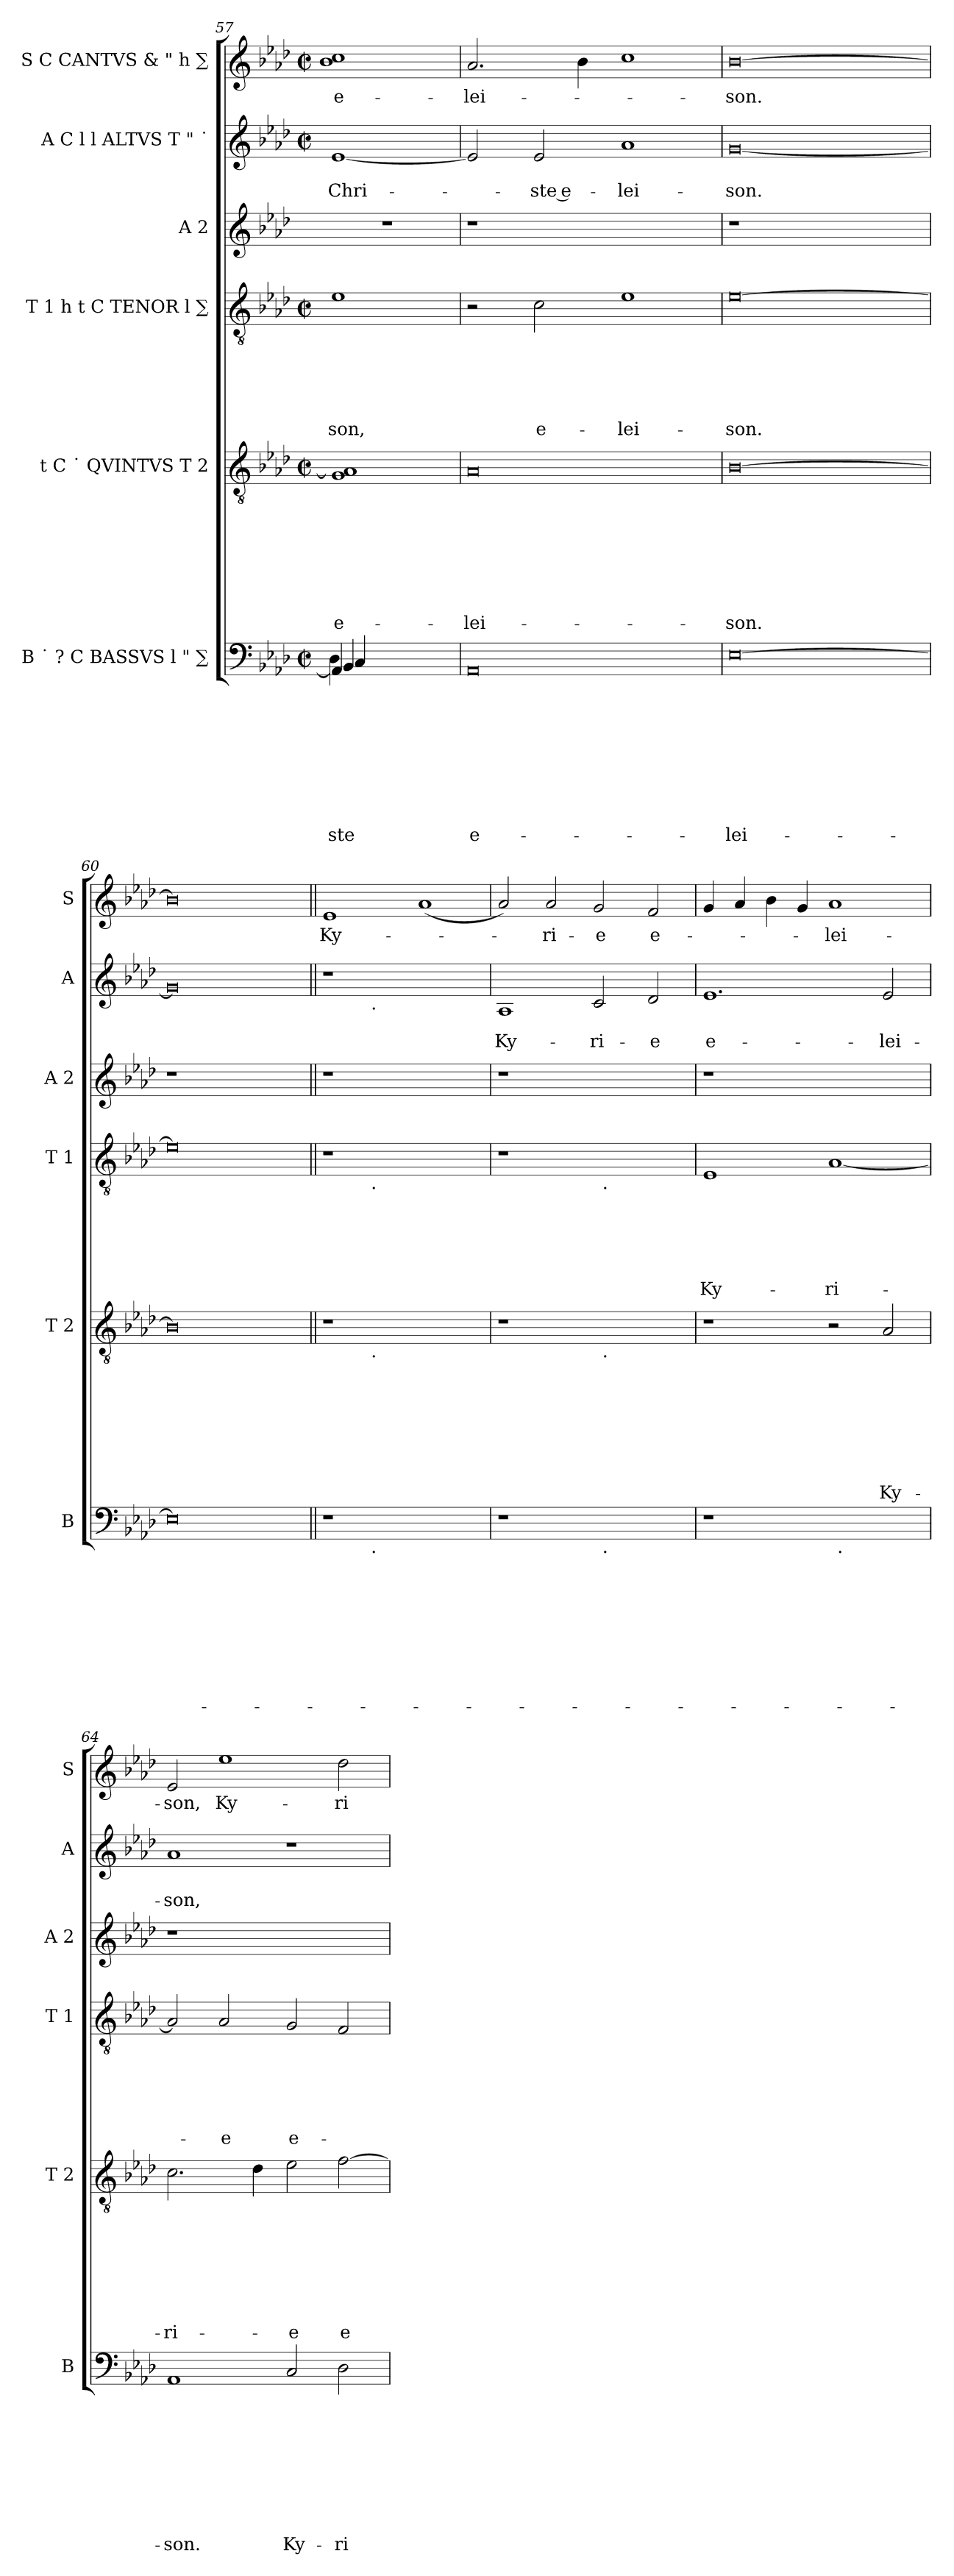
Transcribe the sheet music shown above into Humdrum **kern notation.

**kern	**text	**text	**text	**text	**text	**text	**text	**text	**text	**kern	**text	**text	**text	**text	**text	**text	**text	**text	**kern	**text	**text	**text	**text	**text	**text	**kern	**kern	**text	**text	**kern	**text
*part6	*part6	*part6	*part6	*part6	*part6	*part6	*part6	*part6	*part6	*part5	*part5	*part5	*part5	*part5	*part5	*part5	*part5	*part5	*part4	*part4	*part4	*part4	*part4	*part4	*part4	*part3	*part2	*part2	*part2	*part1	*part1
*staff6	*staff6	*staff6	*staff6	*staff6	*staff6	*staff6	*staff6	*staff6	*staff6	*staff5	*staff5	*staff5	*staff5	*staff5	*staff5	*staff5	*staff5	*staff5	*staff4	*staff4	*staff4	*staff4	*staff4	*staff4	*staff4	*staff3	*staff2	*staff2	*staff2	*staff1	*staff1
*I"B ˙ ? C BASSVS l " ∑	*	*	*	*	*	*	*	*	*	*I"t C ˙ QVINTVS T 2	*	*	*	*	*	*	*	*	*I"T 1 h t C TENOR l ∑	*	*	*	*	*	*	*I"A 2	*I"A C l l ALTVS T " ˙	*	*	*I"S C CANTVS & " h ∑	*
*I'B	*	*	*	*	*	*	*	*	*	*I'T 2	*	*	*	*	*	*	*	*	*I'T 1	*	*	*	*	*	*	*I'A 2	*I'A	*	*	*I'S	*
*clefF4	*	*	*	*	*	*	*	*	*	*clefGv2	*	*	*	*	*	*	*	*	*clefGv2	*	*	*	*	*	*	*clefG2	*clefG2	*	*	*clefG2	*
*k[b-e-a-d-]	*	*	*	*	*	*	*	*	*	*k[b-e-a-d-]	*	*	*	*	*	*	*	*	*k[b-e-a-d-]	*	*	*	*	*	*	*k[b-e-a-d-]	*k[b-e-a-d-]	*	*	*k[b-e-a-d-]	*
*A-:	*	*	*	*	*	*	*	*	*	*A-:	*	*	*	*	*	*	*	*	*A-:	*	*	*	*	*	*	*A-:	*A-:	*	*	*A-:	*
*M2/2	*	*	*	*	*	*	*	*	*	*M2/2	*	*	*	*	*	*	*	*	*M2/2	*	*	*	*	*	*	*	*M2/2	*	*	*M2/2	*
*met(c|)	*	*	*	*	*	*	*	*	*	*met(c|)	*	*	*	*	*	*	*	*	*met(c|)	*	*	*	*	*	*	*	*met(c|)	*	*	*met(c|)	*
=57	=57	=57	=57	=57	=57	=57	=57	=57	=57	=57	=57	=57	=57	=57	=57	=57	=57	=57	=57	=57	=57	=57	=57	=57	=57	=57	=57	=57	=57	=57	=57
*^	*	*	*	*	*	*	*	*	*	*	*	*	*	*	*	*	*	*	*	*	*	*	*	*	*	*	*	*	*	*	*
*	*^	*	*	*	*	*	*	*	*	*	*	*	*	*	*	*	*	*	*	*	*	*	*	*	*	*	*	*	*	*	*	*
!	!	!	!	!	!	!	!	!	!	!	!LO:LY:b	!	!	!	!	!	!	!	!	!LO:LY:b:rj	!	!	!	!	!	!	!LO:LY:b	!	!	!	!LO:LY:b	!	!LO:LY:b:rj
*	*	*^	*	*	*	*	*	*	*	*	*	*	*	*	*	*	*	*	*	*	*	*	*	*	*	*	*	*	*	*	*	*	*
4AA-/]	4BB-/	4C/	4D-\	.	.	.	.	.	.	.	.	-ste	1G 1A-]	.	.	.	.	.	.	.	e-	1e-	.	.	.	.	.	-son,	1r	[<1e-	.	Chri-	1b- 1cc	e-
2.ryy	2.ryy	2.ryy	2.ryy	.	.	.	.	.	.	.	.	.	.	.	.	.	.	.	.	.	.	.	.	.	.	.	.	.	.	.	.	.	.	.
=58	=58	=58	=58	=58	=58	=58	=58	=58	=58	=58	=58	=58	=58	=58	=58	=58	=58	=58	=58	=58	=58	=58	=58	=58	=58	=58	=58	=58	=58	=58	=58	=58	=58	=58
!	!	!	!	!	!	!	!	!	!	!	!	!LO:LY:b	!	!	!	!	!	!	!	!	!LO:LY:b	!	!	!	!	!	!	!	!	!	!	!	!	!LO:LY:b
*v	*v	*v	*v	*	*	*	*	*	*	*	*	*	*	*	*	*	*	*	*	*	*	*	*	*	*	*	*	*	*	*	*	*	*	*
0AA-	.	.	.	.	.	.	.	.	e-	0A-	.	.	.	.	.	.	.	-lei-	2r	.	.	.	.	.	.	1r	2e-/]	.	.	2.a-/	-lei-
!	!	!	!	!	!	!	!	!	!	!	!	!	!	!	!	!	!	!	!	!	!	!	!	!	!LO:LY:b	!	!	!	!LO:LY:b:rj	!	!
.	.	.	.	.	.	.	.	.	.	.	.	.	.	.	.	.	.	.	2c\	.	.	.	.	.	e-	.	2e-/	.	-ste e-	.	.
.	.	.	.	.	.	.	.	.	.	.	.	.	.	.	.	.	.	.	.	.	.	.	.	.	.	.	.	.	.	4b-\	.
!	!	!	!	!	!	!	!	!	!	!	!	!	!	!	!	!	!	!	!	!	!	!	!	!	!LO:LY:b	!	!	!	!LO:LY:b	!	!
.	.	.	.	.	.	.	.	.	.	.	.	.	.	.	.	.	.	.	1e-	.	.	.	.	.	-lei-	1ryy	1a-	.	-lei-	1cc	.
!!LO:PB:g=z
=59	=59	=59	=59	=59	=59	=59	=59	=59	=59	=59	=59	=59	=59	=59	=59	=59	=59	=59	=59	=59	=59	=59	=59	=59	=59	=59	=59	=59	=59	=59	=59
!	!	!	!	!	!	!	!	!	!LO:LY:b	!	!	!	!	!	!	!	!	!LO:LY:b	!	!	!	!	!	!	!LO:LY:b	!	!	!	!LO:LY:b	!	!LO:LY:b
[>0E-	.	.	.	.	.	.	.	.	-lei-	[>0B-	.	.	.	.	.	.	.	-son.	[>0e-	.	.	.	.	.	-son.	1r	[<0g	.	-son.	[>0b-	-son.
.	.	.	.	.	.	.	.	.	.	.	.	.	.	.	.	.	.	.	.	.	.	.	.	.	.	1ryy	.	.	.	.	.
=60	=60	=60	=60	=60	=60	=60	=60	=60	=60	=60	=60	=60	=60	=60	=60	=60	=60	=60	=60	=60	=60	=60	=60	=60	=60	=60	=60	=60	=60	=60	=60
0E-]	.	.	.	.	.	.	.	.	.	0B-]	.	.	.	.	.	.	.	.	0e-]	.	.	.	.	.	.	1r	0g]	.	.	0b-]	.
.	.	.	.	.	.	.	.	.	.	.	.	.	.	.	.	.	.	.	.	.	.	.	.	.	.	1ryy	.	.	.	.	.
=61||	=61||	=61||	=61||	=61||	=61||	=61||	=61||	=61||	=61||	=61||	=61||	=61||	=61||	=61||	=61||	=61||	=61||	=61||	=61||	=61||	=61||	=61||	=61||	=61||	=61||	=61||	=61||	=61||	=61||	=61||	=61||
!	!	!	!	!	!	!	!	!	!	!	!	!	!	!	!	!	!	!	!	!	!	!	!	!	!	!	!	!	!	!	!LO:LY:b
*^	*	*	*	*	*	*	*	*	*	*^	*	*	*	*	*	*	*	*	*^	*	*	*	*	*	*	*	*^	*	*	*	*
1r	2ryy	.	.	.	.	.	.	.	.	.	1r	2ryy	.	.	.	.	.	.	.	.	1r	2ryy	.	.	.	.	.	.	1r	1r	2ryy	.	.	1e-	Ky-
!	!	!	!	!	!	!	!	!	!	!	!	!	!	!	!	!	!	!	!	!	!	!	!	!	!	!	!	!	!	!	!LO:TX:b:t=.	!	!	!	!
!	!	!	!	!	!	!	!	!	!	!	!	!	!	!	!	!	!	!	!	!	!	!LO:TX:b:t=.	!	!	!	!	!	!	!	!	!	!	!	!	!
!	!	!	!	!	!	!	!	!	!	!	!	!LO:TX:b:t=.	!	!	!	!	!	!	!	!	!	!	!	!	!	!	!	!	!	!	!	!	!	!	!
!	!LO:TX:b:t=.	!	!	!	!	!	!	!	!	!	!	!	!	!	!	!	!	!	!	!	!	!	!	!	!	!	!	!	!	!	!	!	!	!	!
.	1.ryy	.	.	.	.	.	.	.	.	.	.	1.ryy	.	.	.	.	.	.	.	.	.	1.ryy	.	.	.	.	.	.	.	.	1.ryy	.	.	.	.
1ryy	.	.	.	.	.	.	.	.	.	.	1ryy	.	.	.	.	.	.	.	.	.	1ryy	.	.	.	.	.	.	.	1ryy	1ryy	.	.	.	(<1a-	.
=62	=62	=62	=62	=62	=62	=62	=62	=62	=62	=62	=62	=62	=62	=62	=62	=62	=62	=62	=62	=62	=62	=62	=62	=62	=62	=62	=62	=62	=62	=62	=62	=62	=62	=62	=62
!	!	!	!	!	!	!	!	!	!	!	!	!	!	!	!	!	!	!	!	!	!	!	!	!	!	!	!	!	!	!	!	!	!LO:LY:b	!	!
*v	*v	*	*	*	*	*	*	*	*	*	*	*	*	*	*	*	*	*	*	*	*v	*v	*	*	*	*	*	*	*	*v	*v	*	*	*	*
*	*	*	*	*	*	*	*	*	*	*v	*v	*	*	*	*	*	*	*	*	*	*	*	*	*	*	*	*	*	*	*	*	*
1r	.	.	.	.	.	.	.	.	.	1r	.	.	.	.	.	.	.	.	1r	.	.	.	.	.	.	1r	1A-	.	Ky-	2a-/)	.
!	!	!	!	!	!	!	!	!	!	!	!	!	!	!	!	!	!	!	!	!	!	!	!	!	!	!	!	!	!	!	!LO:LY:b
.	.	.	.	.	.	.	.	.	.	.	.	.	.	.	.	.	.	.	.	.	.	.	.	.	.	.	.	.	.	2a-/	-ri-
!	!	!	!	!	!	!	!	!	!	!	!	!	!	!	!	!	!	!	!	!	!	!	!	!	!	!	!	!	!LO:LY:b	!	!LO:LY:b
32ryy	.	.	.	.	.	.	.	.	.	32ryy	.	.	.	.	.	.	.	.	32ryy	.	.	.	.	.	.	1ryy	2c/	.	-ri-	2g/	-e
!	!	!	!	!	!	!	!	!	!	!	!	!	!	!	!	!	!	!	!LO:TX:b:t=.	!	!	!	!	!	!	!	!	!	!	!	!
!	!	!	!	!	!	!	!	!	!	!LO:TX:b:t=.	!	!	!	!	!	!	!	!	!	!	!	!	!	!	!	!	!	!	!	!	!
!LO:TX:b:t=.	!	!	!	!	!	!	!	!	!	!	!	!	!	!	!	!	!	!	!	!	!	!	!	!	!	!	!	!	!	!	!
32%31ryy	.	.	.	.	.	.	.	.	.	32%31ryy	.	.	.	.	.	.	.	.	32%31ryy	.	.	.	.	.	.	.	.	.	.	.	.
!	!	!	!	!	!	!	!	!	!	!	!	!	!	!	!	!	!	!	!	!	!	!	!	!	!	!	!	!	!LO:LY:b	!	!LO:LY:b
.	.	.	.	.	.	.	.	.	.	.	.	.	.	.	.	.	.	.	.	.	.	.	.	.	.	.	2d-/	.	-e	2f/	e-
=63	=63	=63	=63	=63	=63	=63	=63	=63	=63	=63	=63	=63	=63	=63	=63	=63	=63	=63	=63	=63	=63	=63	=63	=63	=63	=63	=63	=63	=63	=63	=63
!	!	!	!	!	!	!	!	!	!	!	!	!	!	!	!	!	!	!	!	!	!	!	!	!	!LO:LY:b	!	!	!	!LO:LY:b:rj	!	!
1r	.	.	.	.	.	.	.	.	.	1r	.	.	.	.	.	.	.	.	1E-	.	.	.	.	.	Ky-	1r	1.e-	.	e-	4g/	.
.	.	.	.	.	.	.	.	.	.	.	.	.	.	.	.	.	.	.	.	.	.	.	.	.	.	.	.	.	.	4a-/	.
.	.	.	.	.	.	.	.	.	.	.	.	.	.	.	.	.	.	.	.	.	.	.	.	.	.	.	.	.	.	4b-\	.
.	.	.	.	.	.	.	.	.	.	.	.	.	.	.	.	.	.	.	.	.	.	.	.	.	.	.	.	.	.	4g/	.
!	!	!	!	!	!	!	!	!	!	!	!	!	!	!	!	!	!	!	!	!	!	!	!	!	!LO:LY:b	!	!	!	!	!	!LO:LY:b
32ryy	.	.	.	.	.	.	.	.	.	2r	.	.	.	.	.	.	.	.	[<1A-	.	.	.	.	.	-ri-	1ryy	.	.	.	1a-	-lei-
!LO:TX:b:t=.	!	!	!	!	!	!	!	!	!	!	!	!	!	!	!	!	!	!	!	!	!	!	!	!	!	!	!	!	!	!	!
32%31ryy	.	.	.	.	.	.	.	.	.	.	.	.	.	.	.	.	.	.	.	.	.	.	.	.	.	.	.	.	.	.	.
!	!	!	!	!	!	!	!	!	!	!	!	!	!	!	!	!	!	!LO:LY:b	!	!	!	!	!	!	!	!	!	!	!LO:LY:b	!	!
.	.	.	.	.	.	.	.	.	.	2A-/	.	.	.	.	.	.	.	Ky-	.	.	.	.	.	.	.	.	2e-/	.	-lei-	.	.
!!LO:LB:g=z
=64	=64	=64	=64	=64	=64	=64	=64	=64	=64	=64	=64	=64	=64	=64	=64	=64	=64	=64	=64	=64	=64	=64	=64	=64	=64	=64	=64	=64	=64	=64	=64
!	!	!	!	!	!	!	!	!	!LO:LY:b	!	!	!	!	!	!	!	!	!LO:LY:b	!	!	!	!	!	!	!	!	!	!	!LO:LY:b	!	!LO:LY:b
1AA-	.	.	.	.	.	.	.	.	-son.	2.c\	.	.	.	.	.	.	.	-ri-	2A-/]	.	.	.	.	.	.	1r	1a-	.	-son,	2e-/	-son,
!	!	!	!	!	!	!	!	!	!	!	!	!	!	!	!	!	!	!	!	!	!	!	!	!	!LO:LY:b	!	!	!	!	!	!LO:LY:b
.	.	.	.	.	.	.	.	.	.	.	.	.	.	.	.	.	.	.	2A-/	.	.	.	.	.	-e	.	.	.	.	1ee-	Ky-
.	.	.	.	.	.	.	.	.	.	4d-\	.	.	.	.	.	.	.	.	.	.	.	.	.	.	.	.	.	.	.	.	.
!	!	!	!	!	!	!	!	!	!LO:LY:b	!	!	!	!	!	!	!	!	!LO:LY:b	!	!	!	!	!	!	!LO:LY:b	!	!	!	!	!	!
2C/	.	.	.	.	.	.	.	.	Ky-	2e-\	.	.	.	.	.	.	.	-e	2G/	.	.	.	.	.	e-	1ryy	1r	.	.	.	.
!	!	!	!	!	!	!	!	!	!LO:LY:b	!	!	!	!	!	!	!	!	!LO:LY:b	!	!	!	!	!	!	!	!	!	!	!	!	!LO:LY:b
2D-\	.	.	.	.	.	.	.	.	-ri-	[>2f\	.	.	.	.	.	.	.	e-	2F/	.	.	.	.	.	.	.	.	.	.	2dd-\	-ri-
=	=	=	=	=	=	=	=	=	=	=	=	=	=	=	=	=	=	=	=	=	=	=	=	=	=	=	=	=	=	=	=
*-	*-	*-	*-	*-	*-	*-	*-	*-	*-	*-	*-	*-	*-	*-	*-	*-	*-	*-	*-	*-	*-	*-	*-	*-	*-	*-	*-	*-	*-	*-	*-
